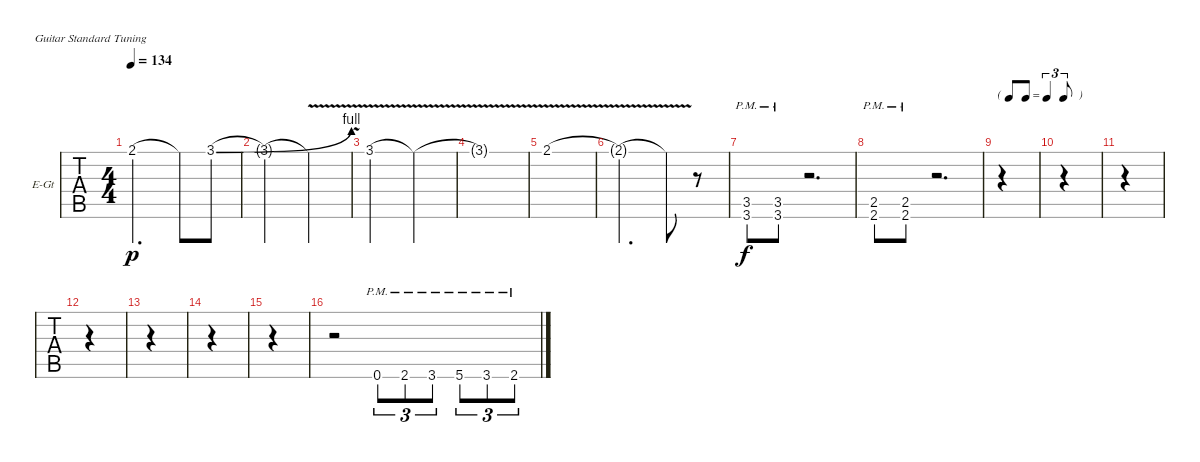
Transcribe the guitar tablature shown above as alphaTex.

\defaultSystemsLayout 4
\bracketExtendMode groupsimilarinstruments
\firstSystemTrackNameOrientation horizontal
\otherSystemsTrackNameOrientation horizontal
\track ("Electric Guitar" "E-Gt") {instrument electricguitarclean}
\staff {tabs}
\tuning (E4 B3 G3 D3 A2 E2)
\ts (4 4)
\tempo 134
\clef g2
\ks c
2.1.2{d dy p} 2.1{t}.8 3.1{be (bend 18 0 21.599999999999998 4)}.8 |
3.1{t}.2 3.1{v t}.2 |
3.1{v}.2 3.1{v t}.2 |
3.1{v t}.1 |
2.1{v}.1 |
2.1{v t}.2{d} 2.1{v t}.8 r.8 |
(3.6{pm} 3.5{pm}).8{dy f} (3.5{pm} 3.6{pm}).8 r.2{d} |
(2.6{pm} 2.5{pm}).8 (2.5{pm} 2.6{pm}).8 r.2{d} |
\tf triplet8th
|
|
|
|
|
|
|
r.2 0.6{pm}.8{tu (3 2)} 2.6{pm}.8{tu (3 2)} 3.6{pm}.8{tu (3 2)} 5.6{pm}.8{tu (3 2)} 3.6{pm}.8{tu (3 2)} 2.6{pm}.8{tu (3 2)}
